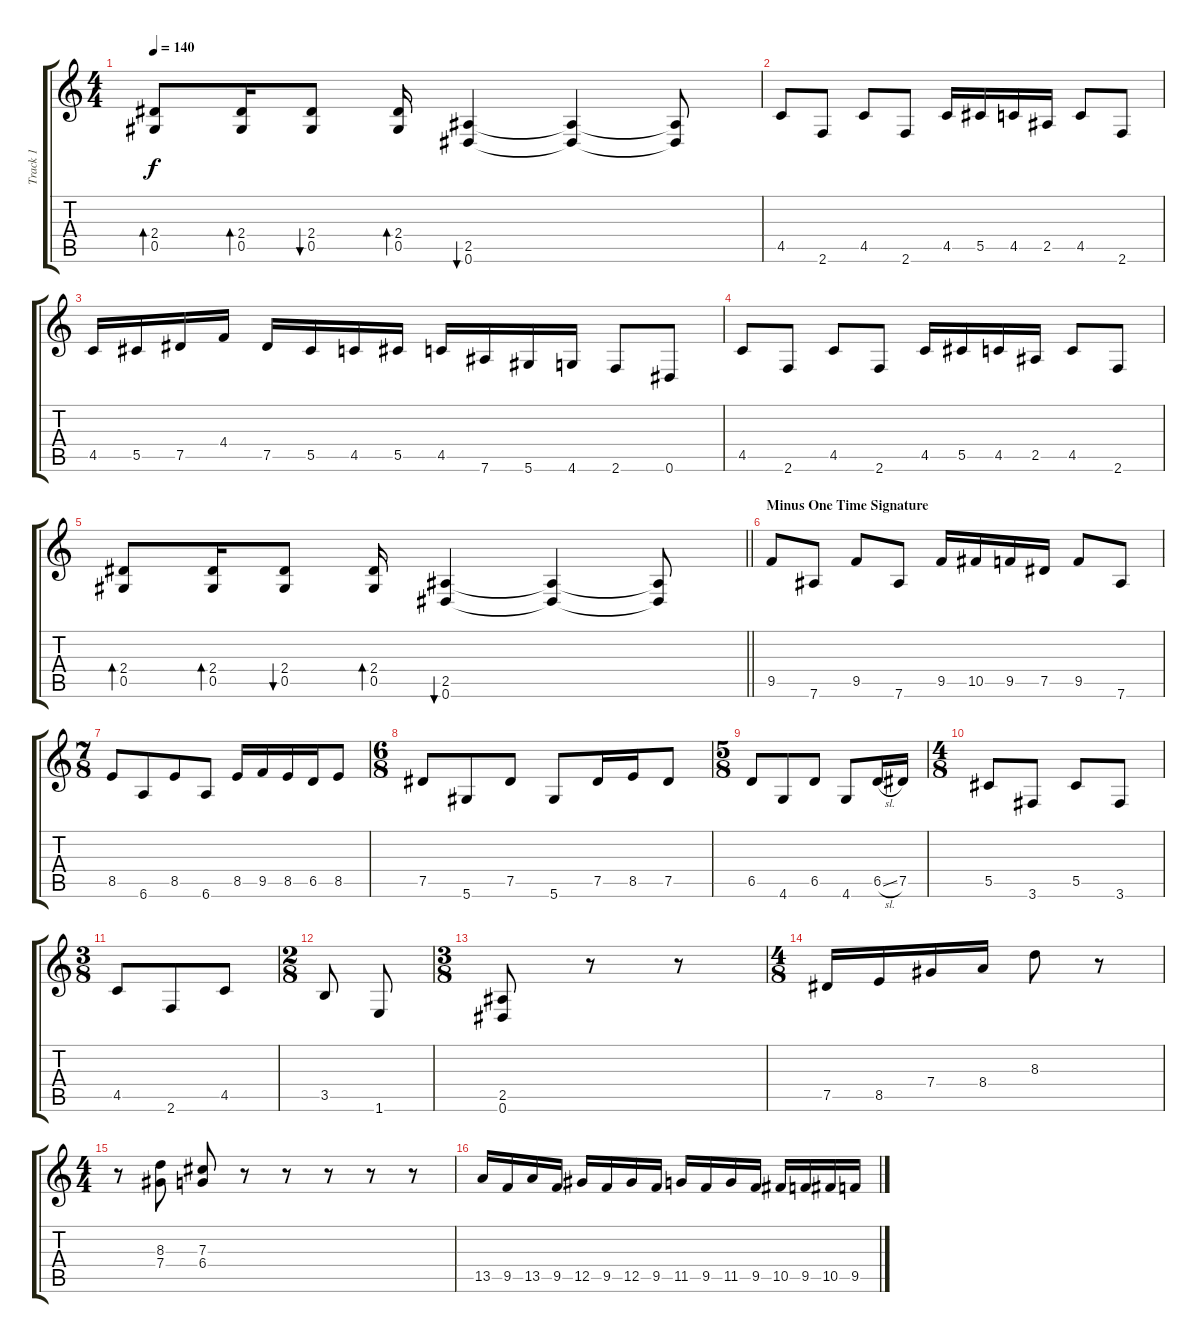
\track ("Track 1" "Track 1") {instrument distortionguitar}
\staff {score tabs}
\tuning (Eb4 Bb3 Gb3 Db3 Ab2 Eb2) {hide}
\ts (4 4)
\tempo 140
\clef g2
\ks c
(2.4 0.5).8{bd 60 dy f} (2.4 0.5).16{bd 60} (2.4 0.5).8{bu 60} (2.4 0.5).16{bd 60} (2.5 0.6).4{bu 60} (2.5{t} 0.6{t}).4 (2.5{t} 0.6{t}).8 |
4.5.8 2.6.8 4.5.8 2.6.8 4.5.16 5.5.16 4.5.16 2.5.16 4.5.8 2.6.8 |
4.5.16 5.5.16 7.5.16 4.4.16 7.5.16 5.5.16 4.5.16 5.5.16 4.5.16 7.6.16 5.6.16 4.6.16 2.6.8 0.6.8 |
4.5.8 2.6.8 4.5.8 2.6.8 4.5.16 5.5.16 4.5.16 2.5.16 4.5.8 2.6.8 |
\barLineRight lightlight
(2.4 0.5).8{bd 60} (2.4 0.5).16{bd 60} (2.4 0.5).8{bu 60} (2.4 0.5).16{bd 60} (2.5 0.6).4{bu 60} (2.5{t} 0.6{t}).4 (2.5{t} 0.6{t}).8 |
\section ("" "Minus One Time Signature")
9.5.8 7.6.8 9.5.8 7.6.8 9.5.16 10.5.16 9.5.16 7.5.16 9.5.8 7.6.8 |
\ts (7 8)
8.5.8 6.6.8 8.5.8 6.6.8 8.5.16 9.5.16 8.5.16 6.5.16 8.5.8 |
\ts (6 8)
7.5.8 5.6.8 7.5.8 5.6.8 7.5.16 8.5.16 7.5.8 |
\ts (5 8)
6.5.8 4.6.8 6.5.8 4.6.8 6.5{sl}.16 7.5.16 |
\ts (4 8)
5.5.8 3.6.8 5.5.8 3.6.8 |
\ts (3 8)
4.5.8 2.6.8 4.5.8 |
\ts (2 8)
3.5.8 1.6.8 |
\ts (3 8)
(2.5 0.6).8 r.8 r.8 |
\ts (4 8)
7.5.16 8.5.16 7.4.16 8.4.16 8.3.8 r.8 |
\ts (4 4)
r.8 (8.3 7.4).8 (7.3 6.4).8 r.8 r.8 r.8 r.8 r.8 |
13.5.16 9.5.16 13.5.16 9.5.16 12.5.16 9.5.16 12.5.16 9.5.16 11.5.16 9.5.16 11.5.16 9.5.16 10.5.16 9.5.16 10.5.16 9.5.16
